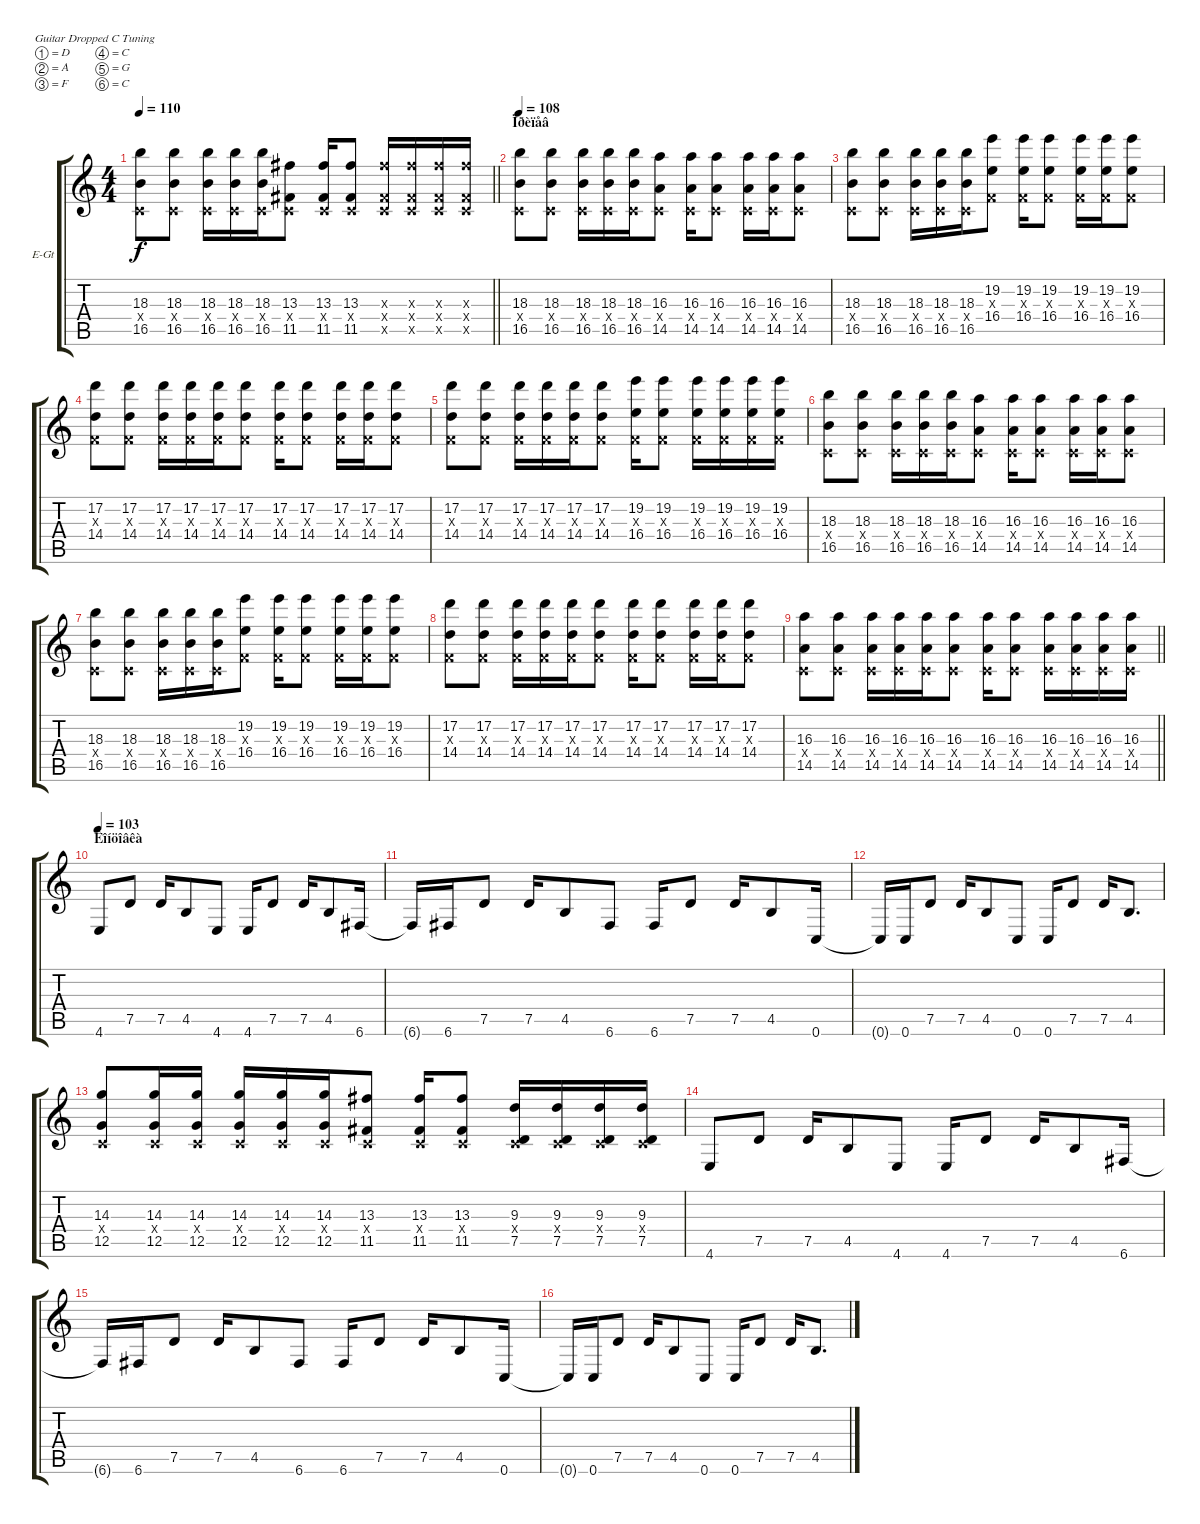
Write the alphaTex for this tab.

\bracketExtendMode groupsimilarinstruments
\firstSystemTrackNameOrientation horizontal
\otherSystemsTrackNameOrientation horizontal
\track ("Äîðîæêà 1" "E-Gt") {instrument distortionguitar}
\staff {score tabs}
\tuning (D4 A3 F3 C3 G2 C2)
\ts (4 4)
\tempo 110
\clef g2
\barLineRight lightlight
\ks c
(18.3 0.4{x} 16.5).8{dy f} (18.3 0.4{x} 16.5).8 (18.3 0.4{x} 16.5).16 (18.3 0.4{x} 16.5).16 (18.3 0.4{x} 16.5).16 (13.3 0.4{x} 11.5).8 (13.3 0.4{x} 11.5).16 (13.3 0.4{x} 11.5).8 (13.3{x} 0.4{x} 11.5{x}).16 (13.3{x} 0.4{x} 11.5{x}).16 (13.3{x} 0.4{x} 11.5{x}).16 (13.3{x} 0.4{x} 11.5{x}).16 |
\section ("" "Ïðèïåâ")
\tempo 108
(18.3 0.4{x} 16.5).8 (18.3 0.4{x} 16.5).8 (18.3 0.4{x} 16.5).16 (18.3 0.4{x} 16.5).16 (18.3 0.4{x} 16.5).16 (16.3 0.4{x} 14.5).8 (16.3 0.4{x} 14.5).16 (16.3 0.4{x} 14.5).8 (16.3 0.4{x} 14.5).16 (16.3 0.4{x} 14.5).16 (16.3 0.4{x} 14.5).8 |
(18.3 0.4{x} 16.5).8 (18.3 0.4{x} 16.5).8 (18.3 0.4{x} 16.5).16 (18.3 0.4{x} 16.5).16 (18.3 0.4{x} 16.5).16 (19.2 0.3{x} 16.4).8 (19.2 0.3{x} 16.4).16 (19.2 0.3{x} 16.4).8 (19.2 0.3{x} 16.4).16 (19.2 0.3{x} 16.4).16 (19.2 0.3{x} 16.4).8 |
(17.2 0.3{x} 14.4).8 (17.2 0.3{x} 14.4).8 (17.2 0.3{x} 14.4).16 (17.2 0.3{x} 14.4).16 (17.2 0.3{x} 14.4).16 (17.2 0.3{x} 14.4).8 (17.2 0.3{x} 14.4).16 (17.2 0.3{x} 14.4).8 (17.2 0.3{x} 14.4).16 (17.2 0.3{x} 14.4).16 (17.2 0.3{x} 14.4).8 |
(17.2 0.3{x} 14.4).8 (17.2 0.3{x} 14.4).8 (17.2 0.3{x} 14.4).16 (17.2 0.3{x} 14.4).16 (17.2 0.3{x} 14.4).16 (17.2 0.3{x} 14.4).8 (19.2 0.3{x} 16.4).16 (19.2 0.3{x} 16.4).8 (19.2 0.3{x} 16.4).16 (19.2 0.3{x} 16.4).16 (19.2 0.3{x} 16.4).16 (19.2 0.3{x} 16.4).16 |
(18.3 0.4{x} 16.5).8 (18.3 0.4{x} 16.5).8 (18.3 0.4{x} 16.5).16 (18.3 0.4{x} 16.5).16 (18.3 0.4{x} 16.5).16 (16.3 0.4{x} 14.5).8 (16.3 0.4{x} 14.5).16 (16.3 0.4{x} 14.5).8 (16.3 0.4{x} 14.5).16 (16.3 0.4{x} 14.5).16 (16.3 0.4{x} 14.5).8 |
(18.3 0.4{x} 16.5).8 (18.3 0.4{x} 16.5).8 (18.3 0.4{x} 16.5).16 (18.3 0.4{x} 16.5).16 (18.3 0.4{x} 16.5).16 (19.2 0.3{x} 16.4).8 (19.2 0.3{x} 16.4).16 (19.2 0.3{x} 16.4).8 (19.2 0.3{x} 16.4).16 (19.2 0.3{x} 16.4).16 (19.2 0.3{x} 16.4).8 |
(17.2 0.3{x} 14.4).8 (17.2 0.3{x} 14.4).8 (17.2 0.3{x} 14.4).16 (17.2 0.3{x} 14.4).16 (17.2 0.3{x} 14.4).16 (17.2 0.3{x} 14.4).8 (17.2 0.3{x} 14.4).16 (17.2 0.3{x} 14.4).8 (17.2 0.3{x} 14.4).16 (17.2 0.3{x} 14.4).16 (17.2 0.3{x} 14.4).8 |
\barLineRight lightlight
(16.3 0.4{x} 14.5).8 (16.3 0.4{x} 14.5).8 (16.3 0.4{x} 14.5).16 (16.3 0.4{x} 14.5).16 (16.3 0.4{x} 14.5).16 (16.3 0.4{x} 14.5).8 (16.3 0.4{x} 14.5).16 (16.3 0.4{x} 14.5).8 (16.3 0.4{x} 14.5).16 (16.3 0.4{x} 14.5).16 (16.3 0.4{x} 14.5).16 (16.3 0.4{x} 14.5).16 |
\section ("" "Êîíöîâêà")
\tempo 103
4.6.8 7.5.8 7.5.16 4.5.8 4.6.8 4.6.16 7.5.8 7.5.16 4.5.8 6.6.16 |
6.6{t}.16 6.6.16 7.5.8 7.5.16 4.5.8 6.6.8 6.6.16 7.5.8 7.5.16 4.5.8 0.6.16 |
0.6{t}.16 0.6.16 7.5.8 7.5.16 4.5.8 0.6.8 0.6.16 7.5.8 7.5.16 4.5.8{d} |
(14.3 0.4{x} 12.5).8 (14.3 0.4{x} 12.5).16 (14.3 0.4{x} 12.5).16 (14.3 0.4{x} 12.5).16 (14.3 0.4{x} 12.5).16 (14.3 0.4{x} 12.5).16 (13.3 0.4{x} 11.5).8 (13.3 0.4{x} 11.5).16 (13.3 0.4{x} 11.5).8 (9.3 0.4{x} 7.5).16 (9.3 0.4{x} 7.5).16 (9.3 0.4{x} 7.5).16 (9.3 0.4{x} 7.5).16 |
4.6.8 7.5.8 7.5.16 4.5.8 4.6.8 4.6.16 7.5.8 7.5.16 4.5.8 6.6.16 |
6.6{t}.16 6.6.16 7.5.8 7.5.16 4.5.8 6.6.8 6.6.16 7.5.8 7.5.16 4.5.8 0.6.16 |
0.6{t}.16 0.6.16 7.5.8 7.5.16 4.5.8 0.6.8 0.6.16 7.5.8 7.5.16 4.5.8{d}
